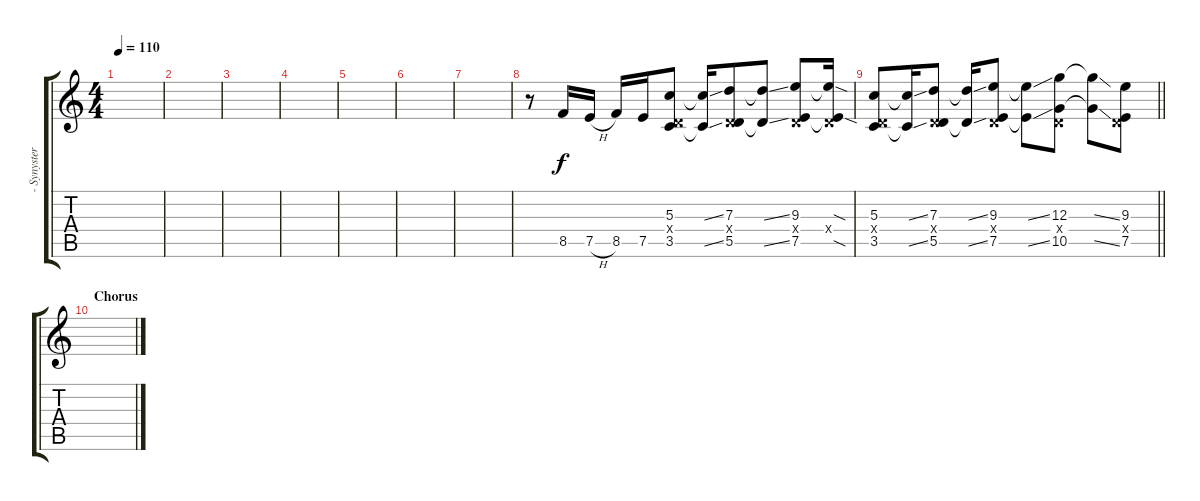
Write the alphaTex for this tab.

\track ("- Synyster Gates - Lead" "- Synyster") {instrument overdrivenguitar}
\staff {score tabs}
\tuning (E4 B3 G3 D3 A2 D2) {hide}
\ts (4 4)
\tempo 110
\clef g2
\ks c
|
|
|
|
|
|
|
r.8 8.5.16 7.5{h}.16 8.5.16 7.5.16 (5.3 0.4{x} 3.5).8 (5.3{ss t} 3.5{ss t}).16 (7.3 0.4{x} 5.5).8 (7.3{ss t} 5.5{ss t}).8 (9.3 0.4{x} 7.5).8 (9.3{sod t} 0.4{x} 7.5{sod t}).16 |
\barLineRight lightlight
(5.3 0.4{x} 3.5).8 (5.3{ss t} 3.5{ss t}).16 (7.3 0.4{x} 5.5).8 (7.3{ss t} 5.5{ss t}).16 (9.3 0.4{x} 7.5).8 (9.3{ss t} 7.5{ss t}).8 (12.3 0.4{x} 10.5).8 (12.3{ss t} 10.5{ss t}).8 (9.3 0.4{x} 7.5).8 |
\section ("" "Chorus")
